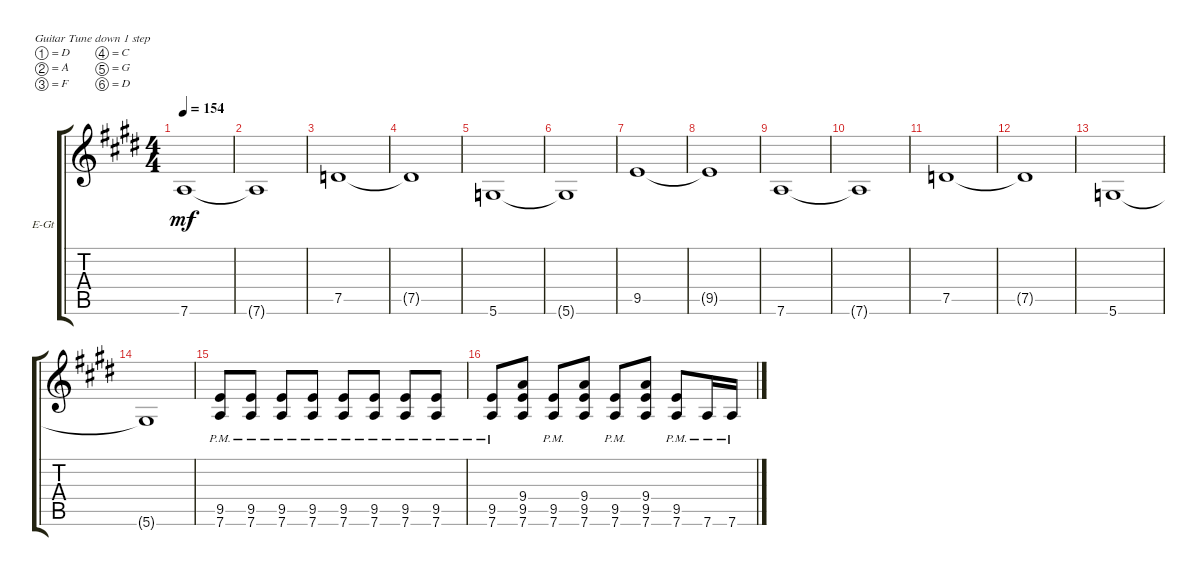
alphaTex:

\defaultSystemsLayout 4
\bracketExtendMode groupsimilarinstruments
\firstSystemTrackNameOrientation horizontal
\otherSystemsTrackNameOrientation horizontal
\track ("Michael Poulsen" "E-Gt") {instrument distortionguitar}
\staff {score tabs}
\tuning (D4 A3 F3 C3 G2 D2)
\ts (4 4)
\tempo 154
\clef g2
\ks e
7.6.1{dy mf} |
7.6{t}.1 |
7.5.1 |
7.5{t}.1 |
5.6.1 |
5.6{t}.1 |
9.5.1 |
9.5{t}.1 |
7.6.1 |
7.6{t}.1 |
7.5.1 |
7.5{t}.1 |
5.6.1 |
5.6{t}.1 |
(9.5{pm} 7.6{pm}).8 (9.5{pm} 7.6{pm}).8 (9.5{pm} 7.6{pm}).8 (9.5{pm} 7.6{pm}).8 (9.5{pm} 7.6{pm}).8 (9.5{pm} 7.6{pm}).8 (9.5{pm} 7.6{pm}).8 (9.5{pm} 7.6{pm}).8 |
(9.5{pm} 7.6{pm}).8 (9.5 7.6 9.4).8 (9.5{pm} 7.6).8 (9.5 7.6 9.4).8 (9.5{pm} 7.6).8 (9.5 7.6 9.4).8 (9.5{pm} 7.6).8 7.6{pm}.16 7.6{pm}.16
